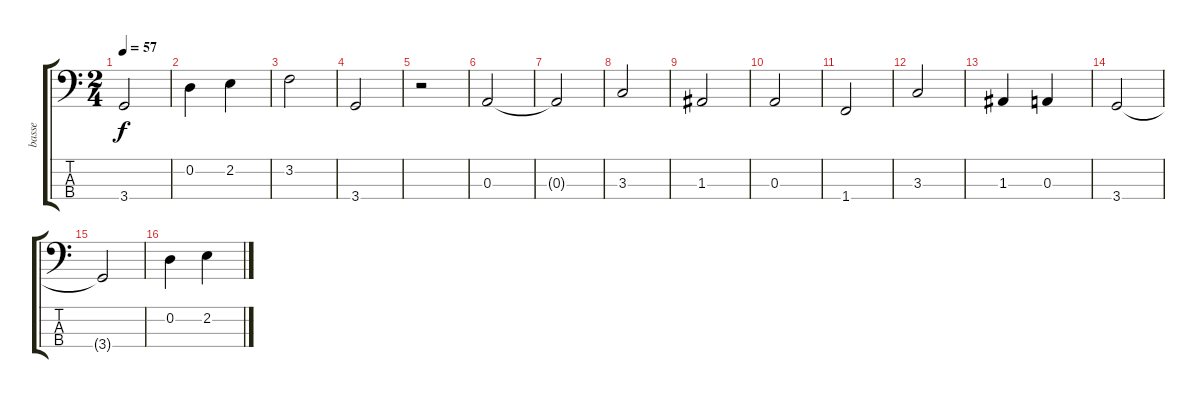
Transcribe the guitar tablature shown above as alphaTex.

\track ("basse" "basse") {instrument contrabass}
\staff {score tabs}
\tuning (G2 D2 A1 E1) {hide}
\ts (2 4)
\tempo 57
\clef f4
\ks c
3.4{t}.2{dy f} |
0.2.4 2.2.4 |
3.2.2 |
3.4.2 |
r.2 |
0.3.2{volume 7} |
0.3{t}.2 |
3.3.2 |
1.3.2 |
0.3.2 |
1.4.2 |
3.3.2 |
1.3.4 0.3.4 |
3.4.2 |
3.4{t}.2 |
0.2.4 2.2.4
